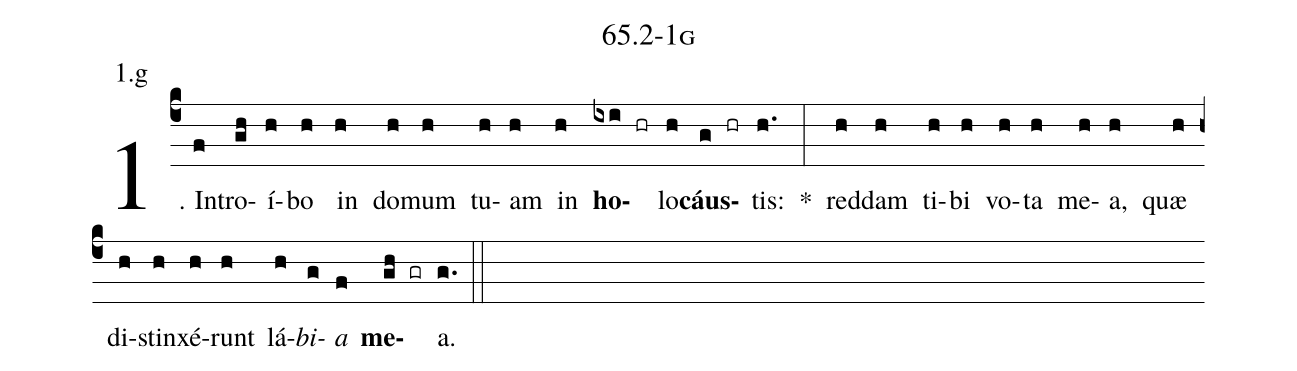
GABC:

name: 65.2-1g;
annotation: 1.g;
%%
(c4)1. In(f)tro(gh)í(h)bo(h) in(h) do(h)mum(h) tu(h)am(h) in(h) <b>ho</b>(ixi hr)lo(h)<b>cáus</b>(g hr)tis:(h.) *(:) red(h)dam(h) ti(h)bi(h) vo(h)ta(h) me(h)a,(h) quæ(h) di(h)stin(h)xé(h)runt(h) lá(h)<i>bi</i>(g)<i>a</i>(f) <b>me</b>(gh gr)a.(g.) (::)


%E(h) u(h) o(g) u(f) a(gh) e.(g.) (::)
